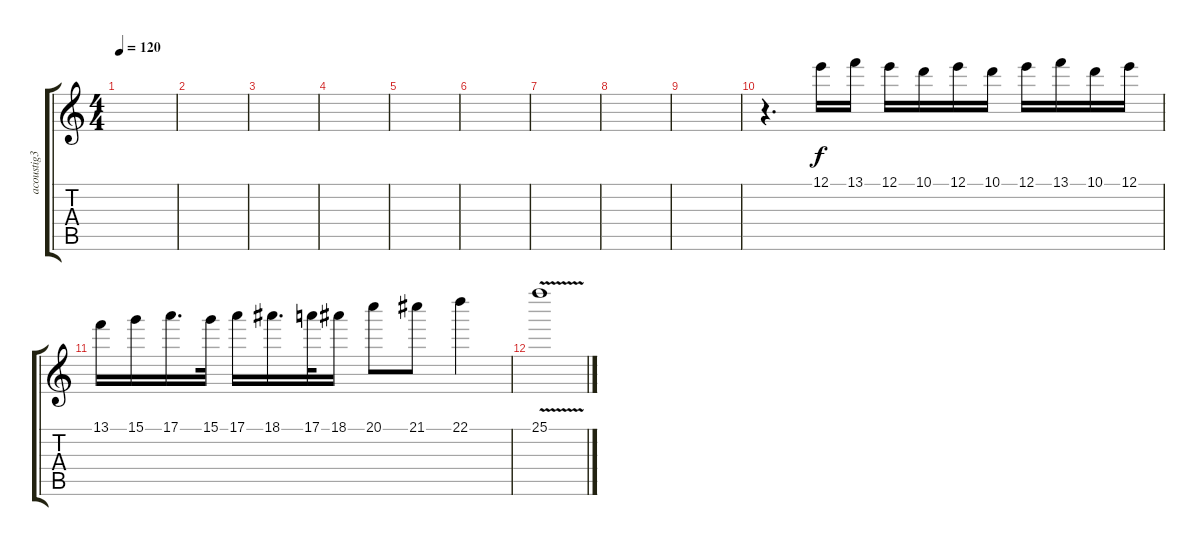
\track ("acoustig3" "acoustig3") {instrument electricguitarmuted}
\staff {score tabs}
\tuning (E4 B3 G3 D3 A2 E2) {hide}
\ts (4 4)
\tempo 120
\clef g2
\ks c
|
|
|
|
|
|
|
|
|
r.4{d} 12.1.16{volume 4} 13.1.16 12.1.16 10.1.16 12.1.16 10.1.16 12.1.16 13.1.16 10.1.16 12.1.16 |
13.1.16 15.1.16 17.1.16{d} 15.1.32 17.1.16 18.1.16{d} 17.1.32 18.1.16 20.1.8 21.1.8 22.1.4 |
25.1{v}.1
